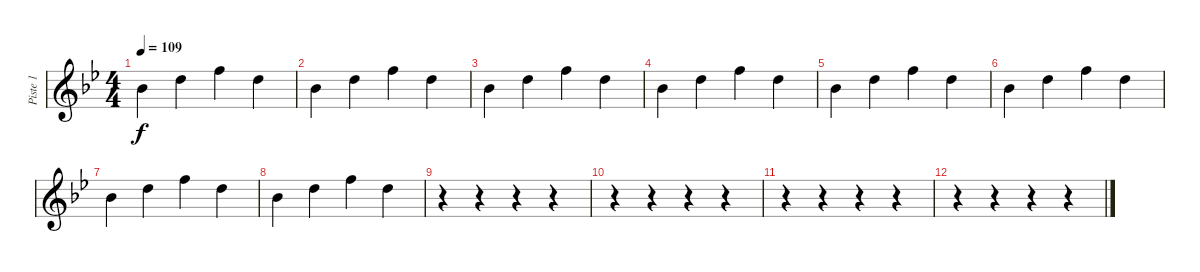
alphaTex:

\track ("Piste 1" "Piste 1") {instrument lead6voice}
\staff {score}
\tuning (E4 B3 G3 D3 A2 E2) {hide}
\ts (4 4)
\tempo 109
\clef g2
\ks bb
11.2.4{dy f} 10.1.4 13.1.4 10.1.4 |
11.2.4 10.1.4 13.1.4 10.1.4 |
11.2.4 10.1.4 13.1.4 10.1.4 |
11.2.4 10.1.4 13.1.4 10.1.4 |
11.2.4 10.1.4 13.1.4 10.1.4 |
11.2.4 10.1.4 13.1.4 10.1.4 |
11.2.4 10.1.4 13.1.4 10.1.4 |
11.2.4 10.1.4 13.1.4 10.1.4 |
r.4 r.4 r.4 r.4 |
r.4 r.4 r.4 r.4 |
r.4 r.4 r.4 r.4 |
r.4 r.4 r.4 r.4
